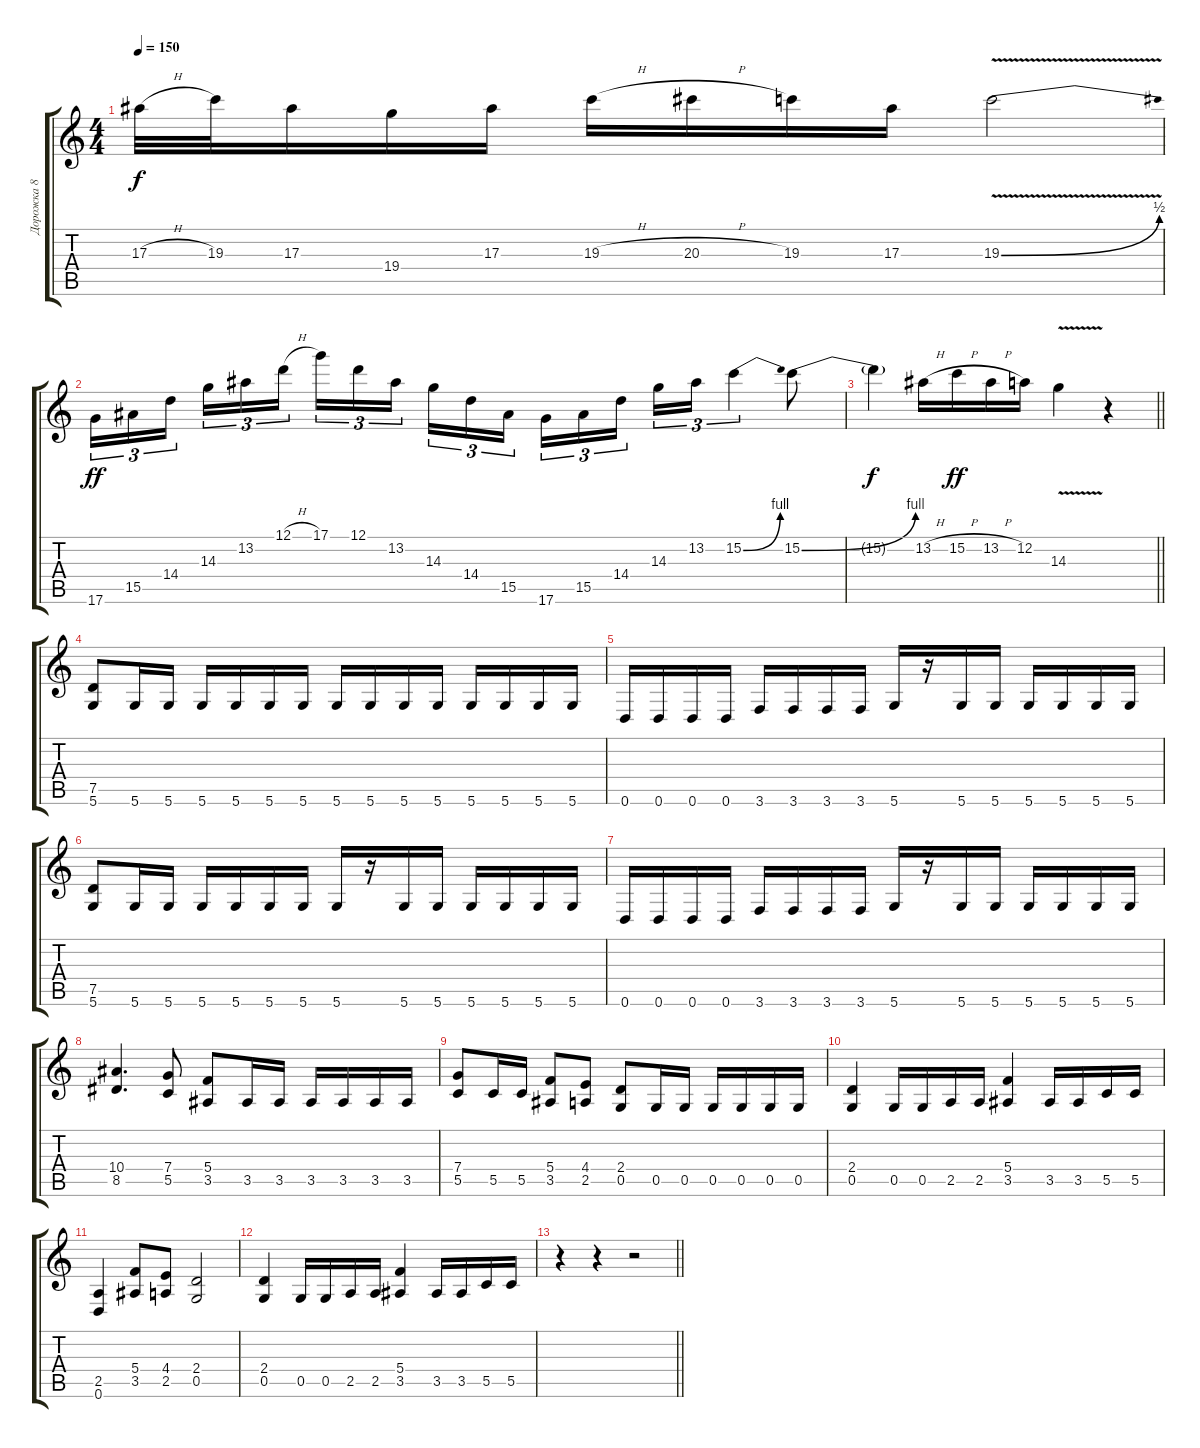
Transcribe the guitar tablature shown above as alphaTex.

\track ("Дорожка 8" "Дорожка 8") {instrument distortionguitar}
\staff {score tabs}
\tuning (D4 A3 F3 C3 G2 D2) {hide}
\ts (4 4)
\tempo 150
\clef g2
\ks c
17.3{h}.32{dy f} 19.3.32 17.3.16 19.4.16 17.3.16 19.3{h}.16 20.3{h}.16 19.3.16 17.3.16 19.3{be (bend 0 0 60 2) v}.2 |
17.6.16{tu (3 2) dy ff} 15.5.16{tu (3 2)} 14.4.16{tu (3 2) beam splitsecondary} 14.3.16{tu (3 2)} 13.2.16{tu (3 2)} 12.1{h}.16{tu (3 2)} 17.1.16{tu (3 2)} 12.1.16{tu (3 2)} 13.2.16{tu (3 2) beam splitsecondary} 14.3.16{tu (3 2)} 14.4.16{tu (3 2)} 15.5.16{tu (3 2)} 17.6.16{tu (3 2)} 15.5.16{tu (3 2)} 14.4.16{tu (3 2) beam splitsecondary} 14.3.16{tu (3 2)} 13.2.16{tu (3 2)} 15.2{be (bend 0 0 60 4)}.4{tu (3 2)} 15.2{be (bend 0 0 60 4)}.8 |
\barLineRight lightlight
15.2{t}.4{dy f} 13.2{h}.16 15.2{h}.16{dy ff} 13.2{h}.16 12.2.16 14.3{v}.4 r.4 |
(7.5 5.6).8 5.6.16 5.6.16 5.6.16 5.6.16 5.6.16 5.6.16 5.6.16 5.6.16 5.6.16 5.6.16 5.6.16 5.6.16 5.6.16 5.6.16 |
0.6.16 0.6.16 0.6.16 0.6.16 3.6.16 3.6.16 3.6.16 3.6.16 5.6.16 r.16 5.6.16 5.6.16 5.6.16 5.6.16 5.6.16 5.6.16 |
(7.5 5.6).8 5.6.16 5.6.16 5.6.16 5.6.16 5.6.16 5.6.16 5.6.16 r.16 5.6.16 5.6.16 5.6.16 5.6.16 5.6.16 5.6.16 |
0.6.16 0.6.16 0.6.16 0.6.16 3.6.16 3.6.16 3.6.16 3.6.16 5.6.16 r.16 5.6.16 5.6.16 5.6.16 5.6.16 5.6.16 5.6.16 |
(10.4 8.5).4{d} (7.4 5.5).8 (5.4 3.5).8 3.5.16 3.5.16 3.5.16 3.5.16 3.5.16 3.5.16 |
(7.4 5.5).8 5.5.16 5.5.16 (5.4 3.5).8 (4.4 2.5).8 (2.4 0.5).8 0.5.16 0.5.16 0.5.16 0.5.16 0.5.16 0.5.16 |
(2.4 0.5).4 0.5.16 0.5.16 2.5.16 2.5.16 (5.4 3.5).4 3.5.16 3.5.16 5.5.16 5.5.16 |
(2.5 0.6).4 (5.4 3.5).8 (4.4 2.5).8 (2.4 0.5).2 |
(2.4 0.5).4 0.5.16 0.5.16 2.5.16 2.5.16 (5.4 3.5).4 3.5.16 3.5.16 5.5.16 5.5.16 |
\barLineRight lightlight
r.4 r.4 r.2
